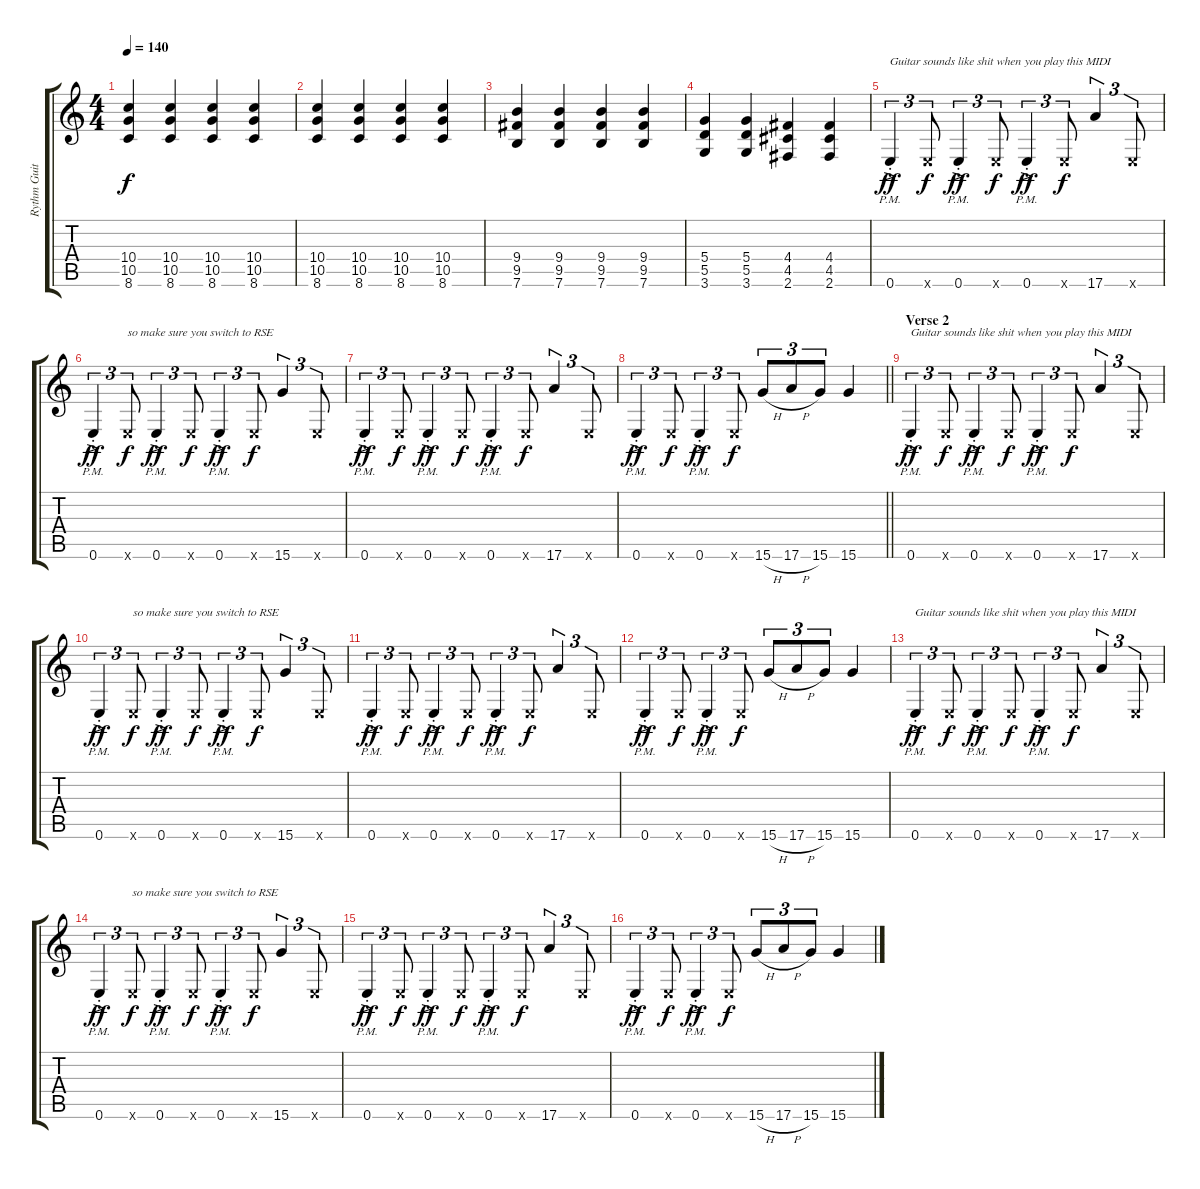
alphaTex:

\track ("Rythm Guitar (Aidan Nemeth)" "Rythm Guit") {instrument overdrivenguitar}
\staff {score tabs}
\tuning (E4 B3 G3 D3 A2 E2) {hide}
\ts (4 4)
\tempo 140
\clef g2
\ks c
(10.4 10.5 8.6).4{dy f} (10.4 10.5 8.6).4 (10.4 10.5 8.6).4 (10.4 10.5 8.6).4 |
(10.4 10.5 8.6).4 (10.4 10.5 8.6).4 (10.4 10.5 8.6).4 (10.4 10.5 8.6).4 |
(9.4 9.5 7.6).4 (9.4 9.5 7.6).4 (9.4 9.5 7.6).4 (9.4 9.5 7.6).4 |
(5.4 5.5 3.6).4 (5.4 5.5 3.6).4 (4.4 4.5 2.6).4 (4.4 4.5 2.6).4 |
0.6{ac pm st}.4{tu (3 2) txt "Guitar sounds like shit when you play this MIDI" dy ff} 0.6{x}.8{tu (3 2) dy f} 0.6{ac pm st}.4{tu (3 2) dy ff} 0.6{x}.8{tu (3 2) dy f} 0.6{ac pm st}.4{tu (3 2) dy ff} 0.6{x}.8{tu (3 2) dy f} 17.6.4{tu (3 2)} 0.6{x}.8{tu (3 2)} |
0.6{ac pm st}.4{tu (3 2) dy ff} 0.6{x}.8{tu (3 2) txt "so make sure you switch to RSE" dy f} 0.6{ac pm st}.4{tu (3 2) dy ff} 0.6{x}.8{tu (3 2) dy f} 0.6{ac pm st}.4{tu (3 2) dy ff} 0.6{x}.8{tu (3 2) dy f} 15.6.4{tu (3 2)} 0.6{x}.8{tu (3 2)} |
0.6{ac pm st}.4{tu (3 2) dy ff} 0.6{x}.8{tu (3 2) dy f} 0.6{ac pm st}.4{tu (3 2) dy ff} 0.6{x}.8{tu (3 2) dy f} 0.6{ac pm st}.4{tu (3 2) dy ff} 0.6{x}.8{tu (3 2) dy f} 17.6.4{tu (3 2)} 0.6{x}.8{tu (3 2)} |
\barLineRight lightlight
0.6{ac pm st}.4{tu (3 2) dy ff} 0.6{x}.8{tu (3 2) dy f} 0.6{ac pm st}.4{tu (3 2) dy ff} 0.6{x}.8{tu (3 2) dy f} 15.6{h}.8{tu (3 2)} 17.6{h}.8{tu (3 2)} 15.6.8{tu (3 2)} 15.6.4 |
\section ("" "Verse 2")
0.6{ac pm st}.4{tu (3 2) txt "Guitar sounds like shit when you play this MIDI" dy ff} 0.6{x}.8{tu (3 2) dy f} 0.6{ac pm st}.4{tu (3 2) dy ff} 0.6{x}.8{tu (3 2) dy f} 0.6{ac pm st}.4{tu (3 2) dy ff} 0.6{x}.8{tu (3 2) dy f} 17.6.4{tu (3 2)} 0.6{x}.8{tu (3 2)} |
0.6{ac pm st}.4{tu (3 2) dy ff} 0.6{x}.8{tu (3 2) txt "so make sure you switch to RSE" dy f} 0.6{ac pm st}.4{tu (3 2) dy ff} 0.6{x}.8{tu (3 2) dy f} 0.6{ac pm st}.4{tu (3 2) dy ff} 0.6{x}.8{tu (3 2) dy f} 15.6.4{tu (3 2)} 0.6{x}.8{tu (3 2)} |
0.6{ac pm st}.4{tu (3 2) dy ff} 0.6{x}.8{tu (3 2) dy f} 0.6{ac pm st}.4{tu (3 2) dy ff} 0.6{x}.8{tu (3 2) dy f} 0.6{ac pm st}.4{tu (3 2) dy ff} 0.6{x}.8{tu (3 2) dy f} 17.6.4{tu (3 2)} 0.6{x}.8{tu (3 2)} |
0.6{ac pm st}.4{tu (3 2) dy ff} 0.6{x}.8{tu (3 2) dy f} 0.6{ac pm st}.4{tu (3 2) dy ff} 0.6{x}.8{tu (3 2) dy f} 15.6{h}.8{tu (3 2)} 17.6{h}.8{tu (3 2)} 15.6.8{tu (3 2)} 15.6.4 |
0.6{ac pm st}.4{tu (3 2) txt "Guitar sounds like shit when you play this MIDI" dy ff} 0.6{x}.8{tu (3 2) dy f} 0.6{ac pm st}.4{tu (3 2) dy ff} 0.6{x}.8{tu (3 2) dy f} 0.6{ac pm st}.4{tu (3 2) dy ff} 0.6{x}.8{tu (3 2) dy f} 17.6.4{tu (3 2)} 0.6{x}.8{tu (3 2)} |
0.6{ac pm st}.4{tu (3 2) dy ff} 0.6{x}.8{tu (3 2) txt "so make sure you switch to RSE" dy f} 0.6{ac pm st}.4{tu (3 2) dy ff} 0.6{x}.8{tu (3 2) dy f} 0.6{ac pm st}.4{tu (3 2) dy ff} 0.6{x}.8{tu (3 2) dy f} 15.6.4{tu (3 2)} 0.6{x}.8{tu (3 2)} |
0.6{ac pm st}.4{tu (3 2) dy ff} 0.6{x}.8{tu (3 2) dy f} 0.6{ac pm st}.4{tu (3 2) dy ff} 0.6{x}.8{tu (3 2) dy f} 0.6{ac pm st}.4{tu (3 2) dy ff} 0.6{x}.8{tu (3 2) dy f} 17.6.4{tu (3 2)} 0.6{x}.8{tu (3 2)} |
0.6{ac pm st}.4{tu (3 2) dy ff} 0.6{x}.8{tu (3 2) dy f} 0.6{ac pm st}.4{tu (3 2) dy ff} 0.6{x}.8{tu (3 2) dy f} 15.6{h}.8{tu (3 2)} 17.6{h}.8{tu (3 2)} 15.6.8{tu (3 2)} 15.6.4
